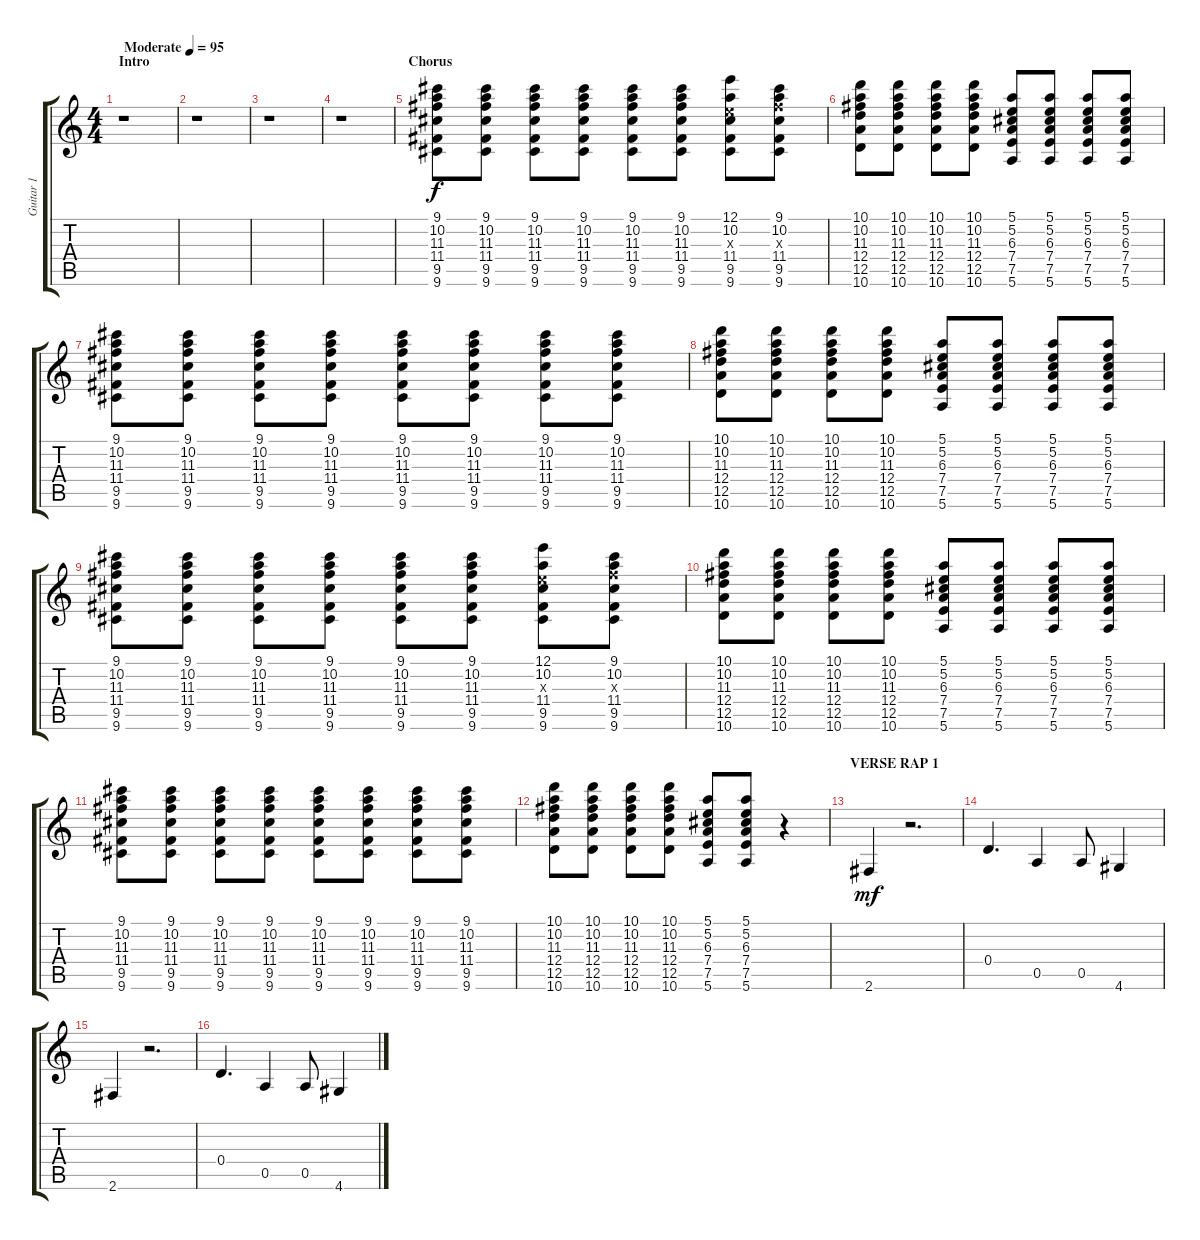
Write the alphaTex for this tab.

\track ("Guitar 1" "Guitar 1") {instrument overdrivenguitar}
\staff {score tabs}
\tuning (E4 B3 G3 D3 A2 E2) {hide}
\ts (4 4)
\section ("" "Intro")
\tempo (95 "Moderate")
\clef g2
\ks c
r.1{dy f instrument overdrivenguitar} |
r.1 |
r.1 |
r.1 |
\section ("" "Chorus")
(9.1 10.2 11.3 11.4 9.5 9.6).8 (9.1 10.2 11.3 11.4 9.5 9.6).8 (9.1 10.2 11.3 11.4 9.5 9.6).8 (9.1 10.2 11.3 11.4 9.5 9.6).8 (9.1 10.2 11.3 11.4 9.5 9.6).8 (9.1 10.2 11.3 11.4 9.5 9.6).8 (12.1 10.2 9.3{x} 11.4 9.5 9.6).8 (9.1 10.2 11.3{x} 11.4 9.5 9.6).8 |
(10.1 10.2 11.3 12.4 12.5 10.6).8 (10.1 10.2 11.3 12.4 12.5 10.6).8 (10.1 10.2 11.3 12.4 12.5 10.6).8 (10.1 10.2 11.3 12.4 12.5 10.6).8 (5.1 5.2 6.3 7.4 7.5 5.6).8 (5.1 5.2 6.3 7.4 7.5 5.6).8 (5.1 5.2 6.3 7.4 7.5 5.6).8 (5.1 5.2 6.3 7.4 7.5 5.6).8 |
(9.1 10.2 11.3 11.4 9.5 9.6).8 (9.1 10.2 11.3 11.4 9.5 9.6).8 (9.1 10.2 11.3 11.4 9.5 9.6).8 (9.1 10.2 11.3 11.4 9.5 9.6).8 (9.1 10.2 11.3 11.4 9.5 9.6).8 (9.1 10.2 11.3 11.4 9.5 9.6).8 (9.1 10.2 11.3 11.4 9.5 9.6).8 (9.1 10.2 11.3 11.4 9.5 9.6).8 |
(10.1 10.2 11.3 12.4 12.5 10.6).8 (10.1 10.2 11.3 12.4 12.5 10.6).8 (10.1 10.2 11.3 12.4 12.5 10.6).8 (10.1 10.2 11.3 12.4 12.5 10.6).8 (5.1 5.2 6.3 7.4 7.5 5.6).8 (5.1 5.2 6.3 7.4 7.5 5.6).8 (5.1 5.2 6.3 7.4 7.5 5.6).8 (5.1 5.2 6.3 7.4 7.5 5.6).8 |
(9.1 10.2 11.3 11.4 9.5 9.6).8 (9.1 10.2 11.3 11.4 9.5 9.6).8 (9.1 10.2 11.3 11.4 9.5 9.6).8 (9.1 10.2 11.3 11.4 9.5 9.6).8 (9.1 10.2 11.3 11.4 9.5 9.6).8 (9.1 10.2 11.3 11.4 9.5 9.6).8 (12.1 10.2 9.3{x} 11.4 9.5 9.6).8 (9.1 10.2 11.3{x} 11.4 9.5 9.6).8 |
(10.1 10.2 11.3 12.4 12.5 10.6).8 (10.1 10.2 11.3 12.4 12.5 10.6).8 (10.1 10.2 11.3 12.4 12.5 10.6).8 (10.1 10.2 11.3 12.4 12.5 10.6).8 (5.1 5.2 6.3 7.4 7.5 5.6).8 (5.1 5.2 6.3 7.4 7.5 5.6).8 (5.1 5.2 6.3 7.4 7.5 5.6).8 (5.1 5.2 6.3 7.4 7.5 5.6).8 |
(9.1 10.2 11.3 11.4 9.5 9.6).8 (9.1 10.2 11.3 11.4 9.5 9.6).8 (9.1 10.2 11.3 11.4 9.5 9.6).8 (9.1 10.2 11.3 11.4 9.5 9.6).8 (9.1 10.2 11.3 11.4 9.5 9.6).8 (9.1 10.2 11.3 11.4 9.5 9.6).8 (9.1 10.2 11.3 11.4 9.5 9.6).8 (9.1 10.2 11.3 11.4 9.5 9.6).8 |
(10.1 10.2 11.3 12.4 12.5 10.6).8 (10.1 10.2 11.3 12.4 12.5 10.6).8 (10.1 10.2 11.3 12.4 12.5 10.6).8 (10.1 10.2 11.3 12.4 12.5 10.6).8 (5.1 5.2 6.3 7.4 7.5 5.6).8 (5.1 5.2 6.3 7.4 7.5 5.6).8 r.4 |
\section ("" "VERSE RAP 1")
2.6.4{dy mf} r.2{d} |
0.4.4{d} 0.5.4 0.5.8 4.6.4 |
2.6.4 r.2{d} |
0.4.4{d} 0.5.4 0.5.8 4.6.4
